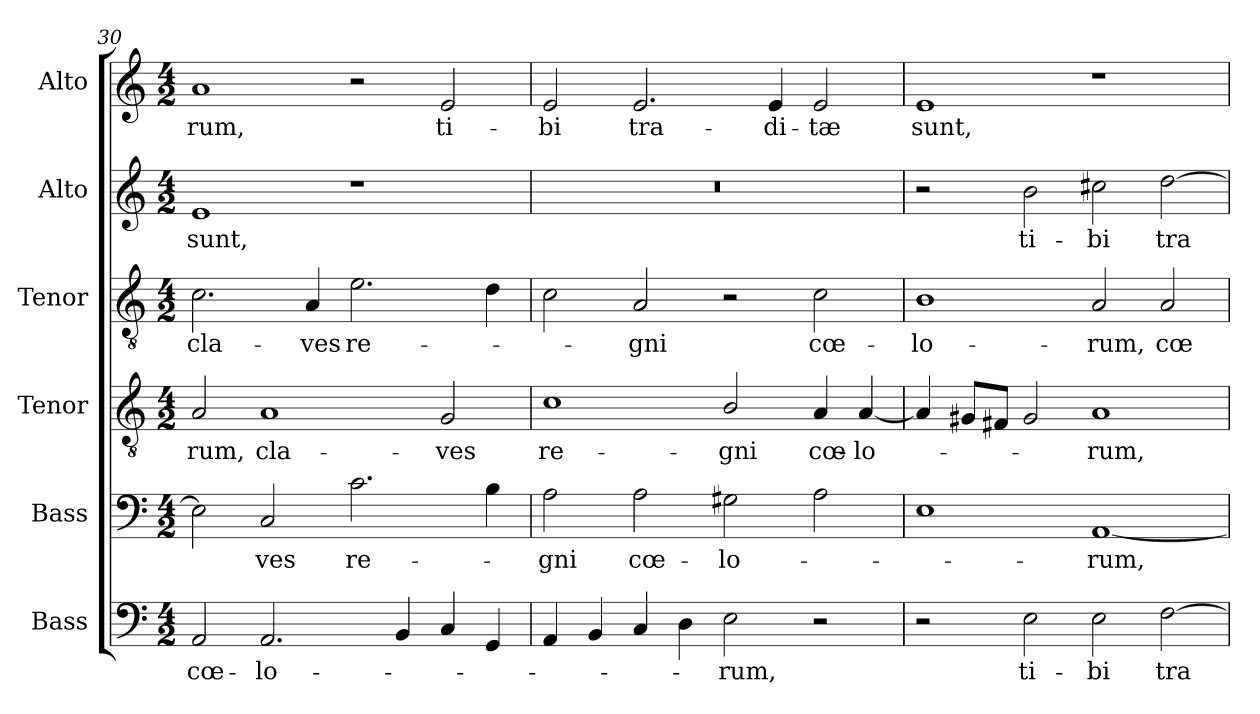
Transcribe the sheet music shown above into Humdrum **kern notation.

**kern	**text	**kern	**text	**kern	**text	**kern	**text	**kern	**text	**kern	**text
*part6	*part6	*part5	*part5	*part4	*part4	*part3	*part3	*part2	*part2	*part1	*part1
*staff6	*staff6	*staff5	*staff5	*staff4	*staff4	*staff3	*staff3	*staff2	*staff2	*staff1	*staff1
*I"Bass	*	*I"Bass	*	*I"Tenor	*	*I"Tenor	*	*I"Alto	*	*I"Alto	*
*I'B.	*	*	*	*I'T.	*	*I'T.	*	*I'A.	*	*I'A.	*
*clefF4	*	*clefF4	*	*clefGv2	*	*clefGv2	*	*clefG2	*	*clefG2	*
*	*	*	*	*ITrd7c12	*	*ITrd7c12	*	*	*	*	*
*k[]	*	*k[]	*	*k[]	*	*k[]	*	*k[]	*	*k[]	*
*C:	*	*C:	*	*C:	*	*C:	*	*C:	*	*C:	*
*M4/2	*	*M4/2	*	*M4/2	*	*M4/2	*	*M4/2	*	*M4/2	*
=30	=30	=30	=30	=30	=30	=30	=30	=30	=30	=30	=30
!	!LO:LY:b:color=#000000	!	!	!	!	!	!	!	!	!	!
!	!	!	!	!	!LO:LY:b:color=#000000	!	!	!	!	!	!
!	!	!	!	!	!	!	!LO:LY:b:color=#000000	!	!	!	!
!	!	!	!	!	!	!	!	!	!LO:LY:b:color=#000000	!	!
!	!	!	!	!	!	!	!	!	!	!	!LO:LY:b:color=#000000
2AAi/	cœ-	2Ei\]	.	2AAi/	-rum,	2.Ci\	cla-	1ei	sunt,	1ai	-rum,
!	!LO:LY:b:color=#000000	!	!	!	!	!	!	!	!	!	!
!	!	!	!LO:LY:b:color=#000000	!	!	!	!	!	!	!	!
!	!	!	!	!	!LO:LY:b:color=#000000	!	!	!	!	!	!
2.AAi/	-lo-	2Ci/	-ves	1AAi	cla-	.	.	.	.	.	.
!	!	!	!	!	!	!	!LO:LY:b:color=#000000	!	!	!	!
.	.	.	.	.	.	4AAi/	-ves	.	.	.	.
!	!	!	!LO:LY:b:color=#000000	!	!	!	!	!	!	!	!
!	!	!	!	!	!	!	!LO:LY:b:color=#000000	!	!	!	!
.	.	2.ci\	re-	.	.	2.Ei\	re-	1r	.	2r	.
4BBi/	.	.	.	.	.	.	.	.	.	.	.
!	!	!	!	!	!LO:LY:b:color=#000000	!	!	!	!	!	!
!	!	!	!	!	!	!	!	!	!	!	!LO:LY:b:color=#000000
4Ci/	.	.	.	2GGi/	-ves	.	.	.	.	2ei/	ti-
4GGi/	.	4Bi\	.	.	.	4Di\	.	.	.	.	.
!!LO:PB:g=z
=31	=31	=31	=31	=31	=31	=31	=31	=31	=31	=31	=31
!	!	!	!LO:LY:b:color=#000000	!	!	!	!	!	!	!	!
!	!	!	!	!	!LO:LY:b:color=#000000	!	!	!LO:N:vis=1	!	!	!
!	!	!	!	!	!	!	!	!	!	!	!LO:LY:b:color=#000000
4AAi/	.	2Ai\	-gni	1Ci	re-	2Ci\	.	0r	.	2ei/	-bi
4BBi/	.	.	.	.	.	.	.	.	.	.	.
!	!	!	!LO:LY:b:color=#000000	!	!	!	!	!	!	!	!
!	!	!	!	!	!	!	!LO:LY:b:color=#000000	!	!	!	!
!	!	!	!	!	!	!	!	!	!	!	!LO:LY:b:color=#000000
4Ci/	.	2Ai\	cœ-	.	.	2AAi/	-gni	.	.	2.ei/	tra-
4Di\	.	.	.	.	.	.	.	.	.	.	.
!	!LO:LY:b:color=#000000	!	!	!	!	!	!	!	!	!	!
!	!	!	!LO:LY:b:color=#000000	!	!	!	!	!	!	!	!
!	!	!	!	!	!LO:LY:b:color=#000000	!	!	!	!	!	!
2Ei\	-rum,	2G#Xi\	-lo-	2BBi/	-gni	2r	.	.	.	.	.
!	!	!	!	!	!	!	!	!	!	!	!LO:LY:b:color=#000000
.	.	.	.	.	.	.	.	.	.	4ei/	-di-
!	!	!	!	!	!LO:LY:b:color=#000000	!	!	!	!	!	!
!	!	!	!	!	!	!	!LO:LY:b:color=#000000	!	!	!	!
!	!	!	!	!	!	!	!	!	!	!	!LO:LY:b:color=#000000
2r	.	2Ai\	.	4AAi/	cœ-	2Ci\	cœ-	.	.	2ei/	-tæ
!	!	!	!	!	!LO:LY:b:color=#000000	!	!	!	!	!	!
.	.	.	.	[4AAi/	-lo-	.	.	.	.	.	.
=32	=32	=32	=32	=32	=32	=32	=32	=32	=32	=32	=32
!	!	!	!	!	!	!	!LO:LY:b:color=#000000	!	!	!	!
!	!	!	!	!	!	!	!	!	!	!	!LO:LY:b:color=#000000
2r	.	1Ei	.	4AAi/]	.	1BBi	-lo-	2r	.	1ei	sunt,
.	.	.	.	8GG#Xi/L	.	.	.	.	.	.	.
.	.	.	.	8FF#Xi/J	.	.	.	.	.	.	.
!	!LO:LY:b:color=#000000	!	!	!	!	!	!	!	!	!	!
!	!	!	!	!	!	!	!	!	!LO:LY:b:color=#000000	!	!
2Ei\	ti-	.	.	2GG#i/	.	.	.	2bi\	ti-	.	.
!	!LO:LY:b:color=#000000	!	!	!	!	!	!	!	!	!	!
!	!	!	!LO:LY:b:color=#000000	!	!	!	!	!	!	!	!
!	!	!	!	!	!LO:LY:b:color=#000000	!	!	!	!	!	!
!	!	!	!	!	!	!	!LO:LY:b:color=#000000	!	!	!	!
!	!	!	!	!	!	!	!	!	!LO:LY:b:color=#000000	!	!
2Ei\	-bi	[1AAi	-rum,	1AAi	-rum,	2AAi/	-rum,	2cc#Xi\	-bi	1r	.
!	!LO:LY:b:color=#000000	!	!	!	!	!	!	!	!	!	!
!	!	!	!	!	!	!	!LO:LY:b:color=#000000	!	!	!	!
!	!	!	!	!	!	!	!	!	!LO:LY:b:color=#000000	!	!
[2Fi\	tra-	.	.	.	.	2AAi/	cœ-	[2ddi\	tra-	.	.
=	=	=	=	=	=	=	=	=	=	=	=
*-	*-	*-	*-	*-	*-	*-	*-	*-	*-	*-	*-
